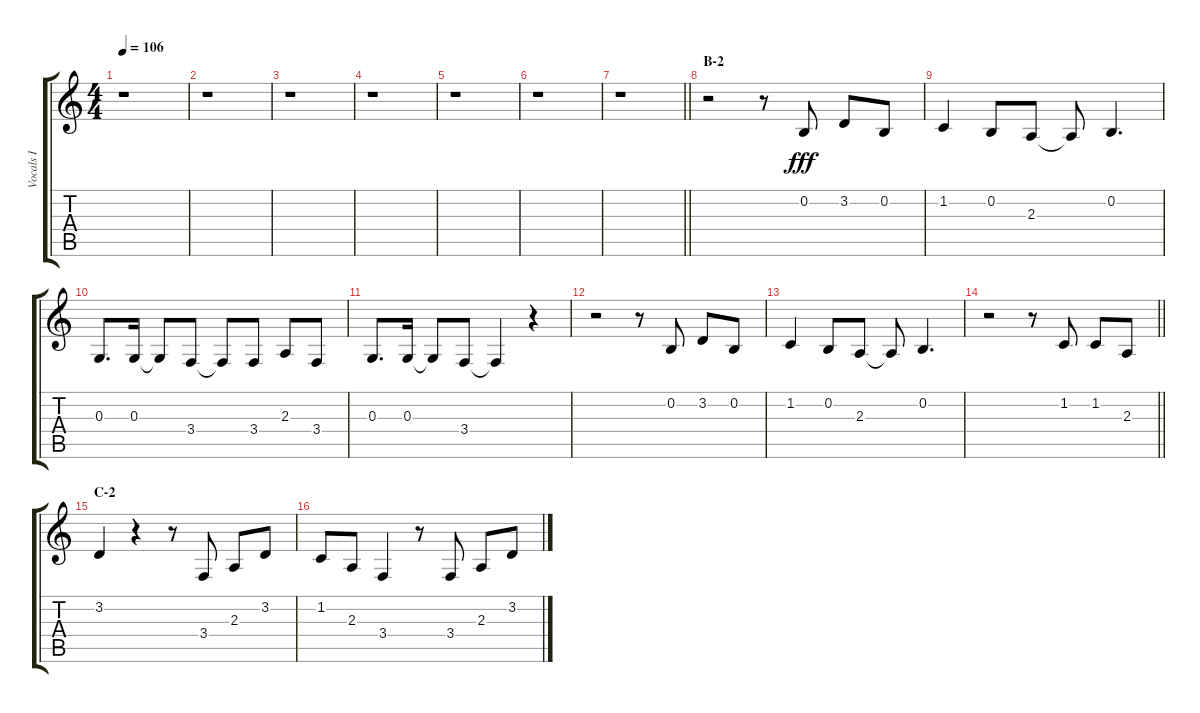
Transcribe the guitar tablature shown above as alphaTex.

\track ("Vocals I" "Vocals I") {instrument voiceoohs}
\staff {score tabs}
\tuning (E4 B3 G3 D3 A2 E2) {hide}
\ts (4 4)
\tempo 106
\clef g2
\ks c
r.1{dy fff} |
r.1 |
r.1 |
r.1 |
r.1 |
r.1 |
\barLineRight lightlight
r.1 |
\section ("" "B-2")
r.2 r.8 0.2.8 3.2.8 0.2.8 |
1.2.4 0.2.8 2.3.8 2.3{t}.8 0.2.4{d} |
0.3.8{d} 0.3.16 0.3{t}.8 3.4.8 3.4{t}.8 3.4.8 2.3.8 3.4.8 |
0.3.8{d} 0.3.16 0.3{t}.8 3.4.8 3.4{t}.4 r.4 |
r.2 r.8 0.2.8 3.2.8 0.2.8 |
1.2.4 0.2.8 2.3.8 2.3{t}.8 0.2.4{d} |
\barLineRight lightlight
r.2 r.8 1.2.8 1.2.8 2.3.8 |
\section ("" "C-2")
3.2.4 r.4 r.8 3.4.8 2.3.8 3.2.8 |
1.2.8 2.3.8 3.4.4 r.8 3.4.8 2.3.8 3.2.8
